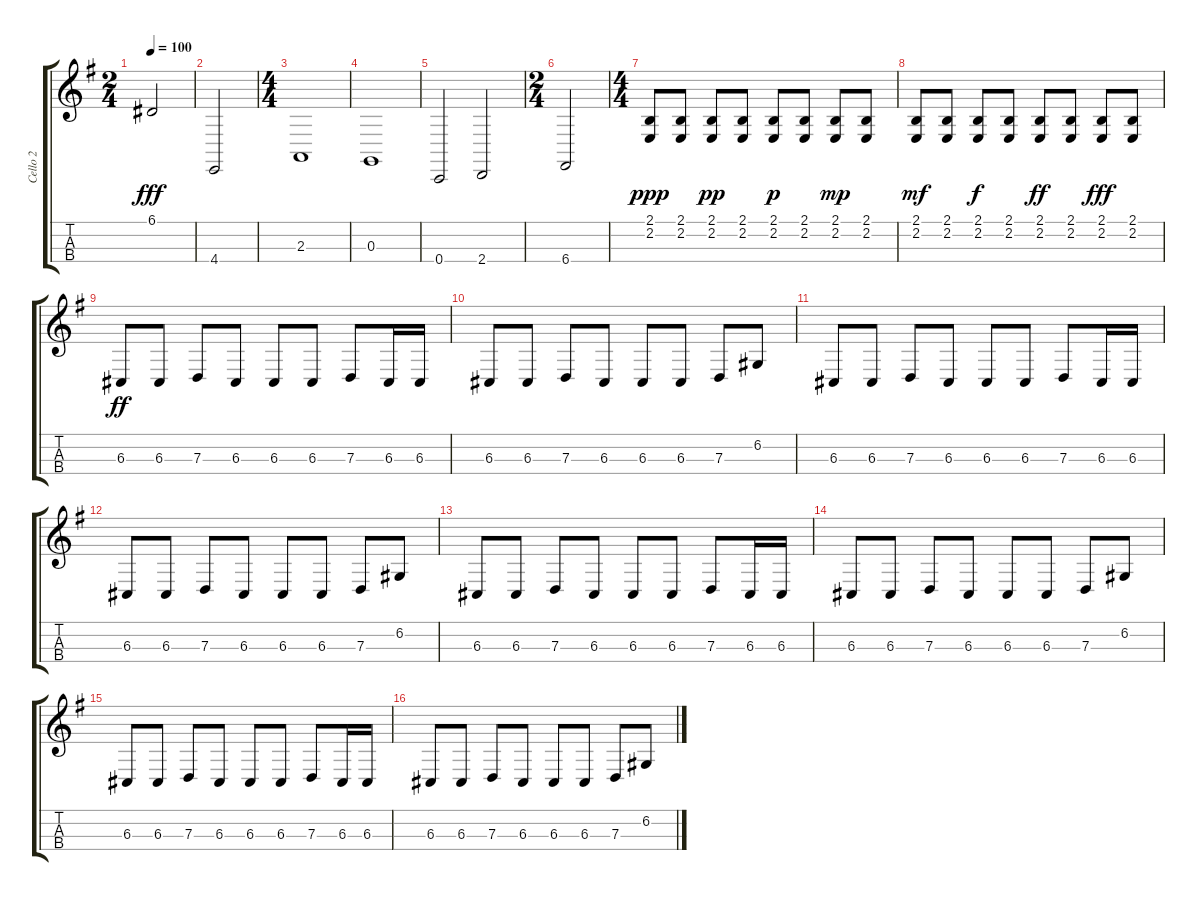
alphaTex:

\track ("Cello 2" "Cello 2") {instrument cello}
\staff {score tabs}
\tuning (A3 D3 G2 C2) {hide}
\ts (2 4)
\tempo 100
\clef g2
\ks g
6.1.2{dy fff} |
4.4.2 |
\ts (4 4)
2.3.1 |
0.3.1 |
0.4.2 2.4.2 |
\ts (2 4)
6.4.2 |
\ts (4 4)
(2.1 2.2).8{dy ppp} (2.1 2.2).8 (2.1 2.2).8{dy pp} (2.1 2.2).8 (2.1 2.2).8{dy p} (2.1 2.2).8 (2.1 2.2).8{dy mp} (2.1 2.2).8 |
(2.1 2.2).8{dy mf} (2.1 2.2).8 (2.1 2.2).8{dy f} (2.1 2.2).8 (2.1 2.2).8{dy ff} (2.1 2.2).8 (2.1 2.2).8{dy fff} (2.1 2.2).8 |
6.3.8{dy ff} 6.3.8 7.3.8 6.3.8 6.3.8 6.3.8 7.3.8 6.3.16 6.3.16 |
6.3.8 6.3.8 7.3.8 6.3.8 6.3.8 6.3.8 7.3.8 6.2.8 |
6.3.8 6.3.8 7.3.8 6.3.8 6.3.8 6.3.8 7.3.8 6.3.16 6.3.16 |
6.3.8 6.3.8 7.3.8 6.3.8 6.3.8 6.3.8 7.3.8 6.2.8 |
6.3.8 6.3.8 7.3.8 6.3.8 6.3.8 6.3.8 7.3.8 6.3.16 6.3.16 |
6.3.8 6.3.8 7.3.8 6.3.8 6.3.8 6.3.8 7.3.8 6.2.8 |
6.3.8 6.3.8 7.3.8 6.3.8 6.3.8 6.3.8 7.3.8 6.3.16 6.3.16 |
6.3.8 6.3.8 7.3.8 6.3.8 6.3.8 6.3.8 7.3.8 6.2.8
